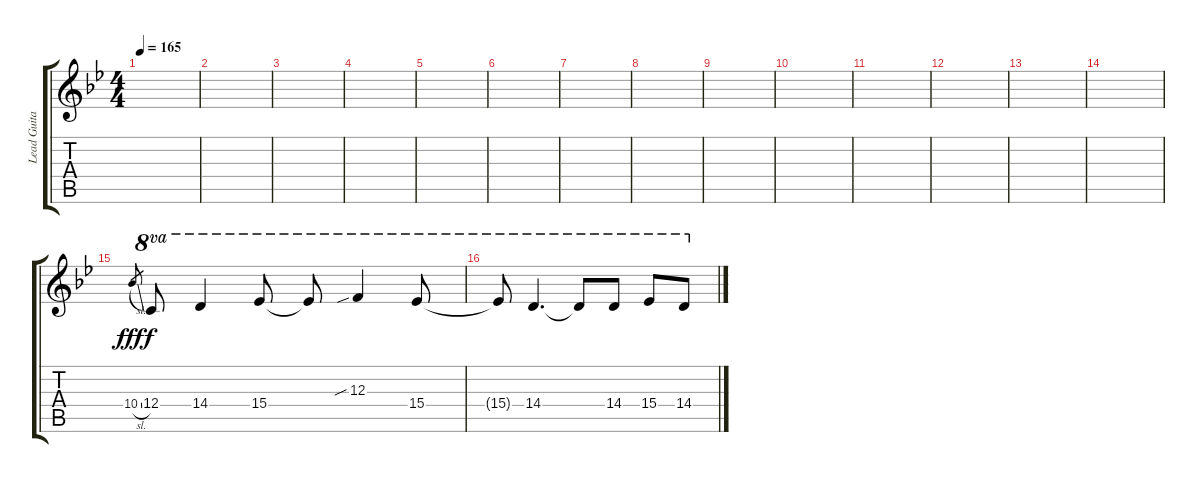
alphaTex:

\track ("Lead Guitar 2" "Lead Guita") {instrument distortionguitar}
\staff {score tabs}
\tuning (D4 A3 F3 C3 G2 C2) {hide}
\ts (4 4)
\tempo 165
\clef g2
\ks bb
|
|
|
|
|
|
|
|
|
|
|
|
|
|
10.4{sl}.8{gr dy fff} 12.4.8{ot 8va dy f} 14.4.4{ot 8va} 15.4.8{ot 8va} 15.4{t}.8{ot 8va} 12.3{sib}.4{ot 8va} 15.4.8{ot 8va} |
15.4{t}.8{ot 8va} 14.4.4{d ot 8va} 14.4{t}.8{ot 8va} 14.4.8{ot 8va} 15.4.8{ot 8va} 14.4.8{ot 8va}
